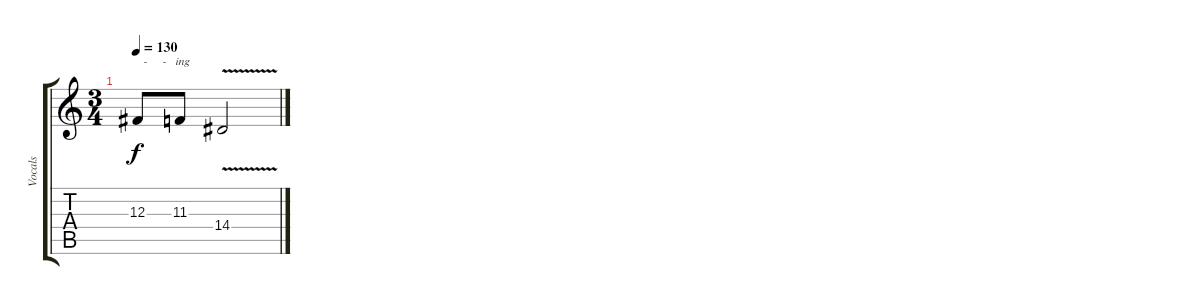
\track ("Vocals" "Vocals") {instrument lead2sawtooth}
\staff {score tabs}
\tuning (Eb4 Bb3 Gb3 Db3 Ab2 Eb2) {hide}
\ts (3 4)
\tempo 130
\clef g2
\ks c
12.3.8{txt "  -     -   ing" dy f} 11.3.8 14.4{v}.2
